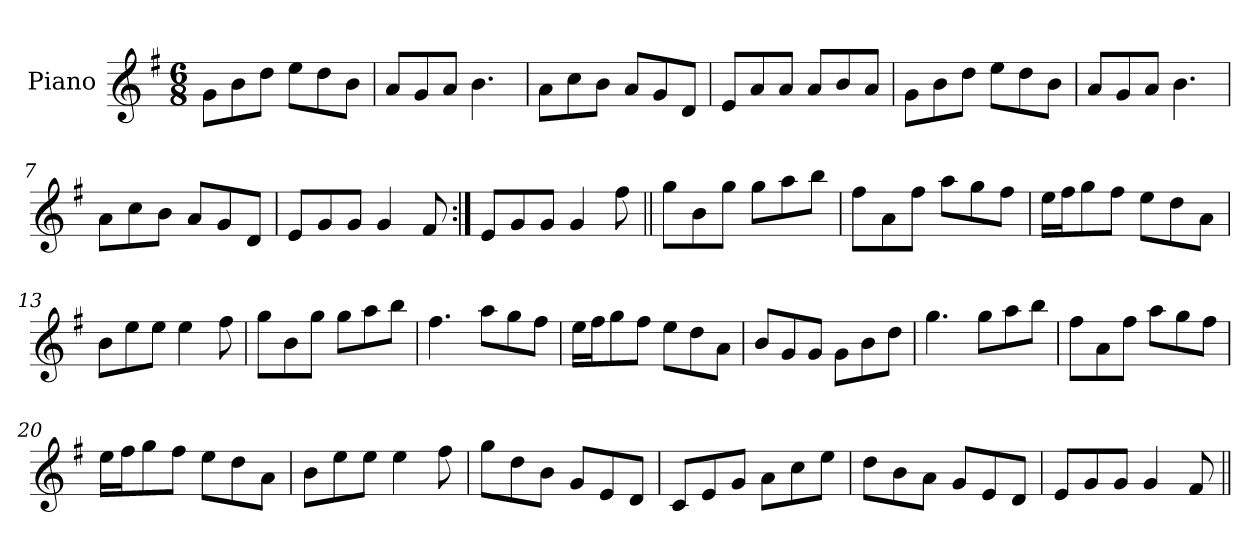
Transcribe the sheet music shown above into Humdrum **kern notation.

**kern
*part1
*staff1
*I"Piano
*I'Pno
*clefG2
*k[f#]
*G:
*M6/8
=1
8g\L
8b\
8dd\J
8ee\L
8dd\
8b\J
=2
8a/L
8g/
8a/J
4.b\
=3
8a\L
8cc\
8b\J
8a/L
8g/
8d/J
=4
8e/L
8a/
8a/J
8a/L
8b/
8a/J
=5
8g\L
8b\
8dd\J
8ee\L
8dd\
8b\J
=6
8a/L
8g/
8a/J
4.b\
!!LO:LB:g=z
=7
8a\L
8cc\
8b\J
8a/L
8g/
8d/J
=8
8e/L
8g/
8g/J
4g/
8f#/
=9:|!
8e/L
8g/
8g/J
4g/
8ff#\
=10||
8gg\L
8b\
8gg\J
8gg\L
8aa\
8bb\J
=11
8ff#\L
8a\
8ff#\J
8aa\L
8gg\
8ff#\J
!!LO:LB:g=z
=12
16ee\LL
16ff#\J
8gg\
8ff#\J
8ee\L
8dd\
8a\J
=13
8b\L
8ee\
8ee\J
4ee\
8ff#\
=14
8gg\L
8b\
8gg\J
8gg\L
8aa\
8bb\J
=15
4.ff#\
8aa\L
8gg\
8ff#\J
=16
16ee\LL
16ff#\J
8gg\
8ff#\J
8ee\L
8dd\
8a\J
!!LO:LB:g=z
=17
8b/L
8g/
8g/J
8g\L
8b\
8dd\J
=18
4.gg\
8gg\L
8aa\
8bb\J
=19
8ff#\L
8a\
8ff#\J
8aa\L
8gg\
8ff#\J
=20
16ee\LL
16ff#\J
8gg\
8ff#\J
8ee\L
8dd\
8a\J
=21
8b\L
8ee\
8ee\J
4ee\
8ff#\
!!LO:LB:g=z
=22
8gg\L
8dd\
8b\J
8g/L
8e/
8d/J
=23
8c/L
8e/
8g/J
8a\L
8cc\
8ee\J
=24
8dd\L
8b\
8a\J
8g/L
8e/
8d/J
=25
8e/L
8g/
8g/J
4g/
8f#/
=||
*-
